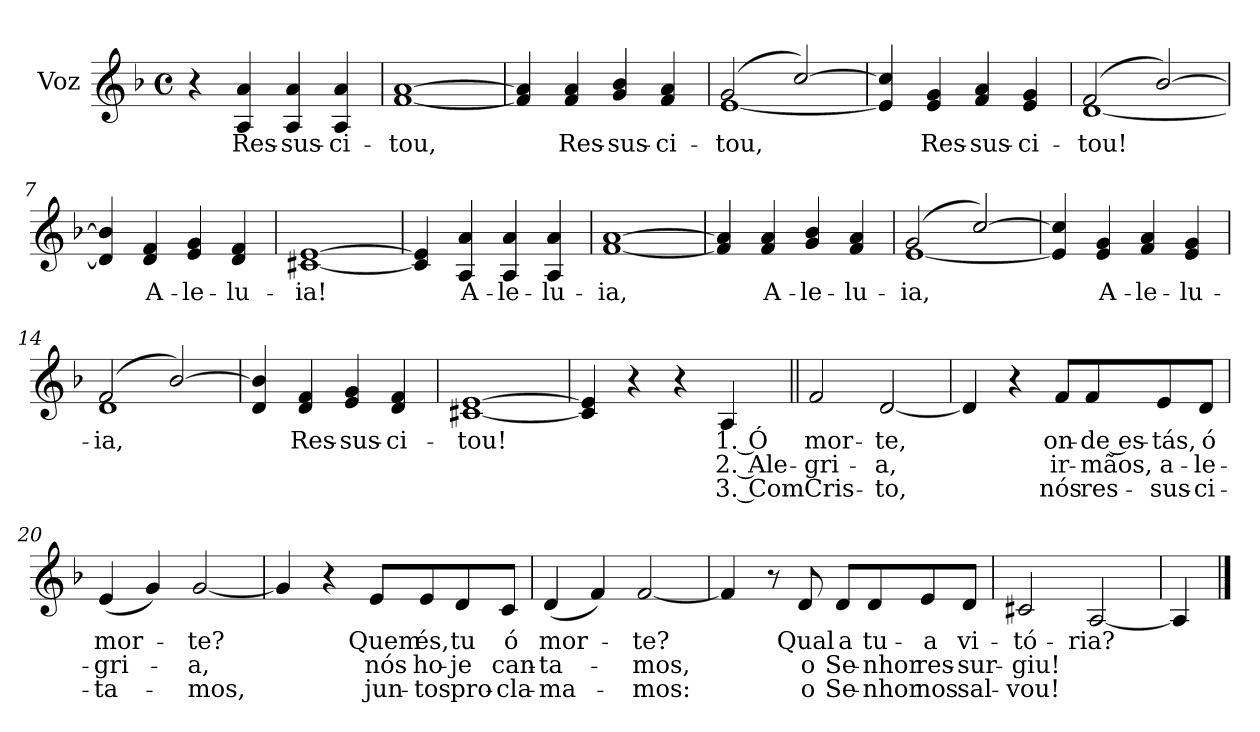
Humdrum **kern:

**kern	**text	**text	**text
*part1	*part1	*part1	*part1
*staff1	*staff1	*staff1	*staff1
*I"Voz	*	*	*
*I'Vo.	*	*	*
*clefG2	*	*	*
*k[b-]	*	*	*
*M4/4	*	*	*
*met(c)	*	*	*
*MM150	*	*	*
=1	=1	=1	=1
4r	.	.	.
!	!LO:LY:b	!	!
4A/ 4a/	Res-	.	.
!	!LO:LY:b	!	!
4A/ 4a/	-sus-	.	.
!	!LO:LY:b	!	!
4A/ 4a/	-ci-	.	.
=2	=2	=2	=2
!	!LO:LY:b	!	!
[1f [1a	-tou,	.	.
=3	=3	=3	=3
4f/] 4a/]	.	.	.
!	!LO:LY:b	!	!
4f/ 4a/	Res-	.	.
!	!LO:LY:b	!	!
4g/ 4b-/	-sus-	.	.
!	!LO:LY:b	!	!
4f/ 4a/	-ci-	.	.
=4	=4	=4	=4
!	!LO:LY:b	!	!
*^	*	*	*
(>2g/	[1e	-tou,	.	.
[2cc/)	.	.	.	.
*v	*v	*	*	*
=5	=5	=5	=5
4e/] 4cc/]	.	.	.
!	!LO:LY:b	!	!
4e/ 4g/	Res-	.	.
!	!LO:LY:b	!	!
4f/ 4a/	-sus-	.	.
!	!LO:LY:b	!	!
4e/ 4g/	-ci-	.	.
=6	=6	=6	=6
!	!LO:LY:b	!	!
*^	*	*	*
(>2f/	[1d	-tou!	.	.
[2b-/)	.	.	.	.
*v	*v	*	*	*
=7	=7	=7	=7
4d/] 4b-/]	.	.	.
!	!LO:LY:b	!	!
4d/ 4f/	A-	.	.
!	!LO:LY:b	!	!
4e/ 4g/	-le-	.	.
!	!LO:LY:b	!	!
4d/ 4f/	-lu-	.	.
=8	=8	=8	=8
!	!LO:LY:b	!	!
[1c#X [1e	-ia!	.	.
=9	=9	=9	=9
4c#/] 4e/]	.	.	.
!	!LO:LY:b	!	!
4A/ 4a/	A-	.	.
!	!LO:LY:b	!	!
4A/ 4a/	-le-	.	.
!	!LO:LY:b	!	!
4A/ 4a/	-lu-	.	.
!!LO:LB:g=z
=10	=10	=10	=10
!	!LO:LY:b	!	!
[1f [1a	-ia,	.	.
=11	=11	=11	=11
4f/] 4a/]	.	.	.
!	!LO:LY:b	!	!
4f/ 4a/	A-	.	.
!	!LO:LY:b	!	!
4g/ 4b-/	-le-	.	.
!	!LO:LY:b	!	!
4f/ 4a/	-lu-	.	.
=12	=12	=12	=12
!	!LO:LY:b	!	!
*^	*	*	*
(>2g/	[1e	-ia,	.	.
[2cc/)	.	.	.	.
*v	*v	*	*	*
=13	=13	=13	=13
4e/] 4cc/]	.	.	.
!	!LO:LY:b	!	!
4e/ 4g/	A-	.	.
!	!LO:LY:b	!	!
4f/ 4a/	-le-	.	.
!	!LO:LY:b	!	!
4e/ 4g/	-lu-	.	.
=14	=14	=14	=14
!	!LO:LY:b	!	!
*^	*	*	*
(>2f/	1d	-ia,	.	.
[2b-/)	.	.	.	.
*v	*v	*	*	*
=15	=15	=15	=15
4d/ 4b-/]	.	.	.
!	!LO:LY:b	!	!
4d/ 4f/	Res-	.	.
!	!LO:LY:b	!	!
4e/ 4g/	-sus-	.	.
!	!LO:LY:b	!	!
4d/ 4f/	-ci-	.	.
=16	=16	=16	=16
!	!LO:LY:b	!	!
[1c#X [1e	-tou!	.	.
=17	=17	=17	=17
4c#/] 4e/]	.	.	.
4r	.	.	.
4r	.	.	.
!	!LO:LY:b	!LO:LY:b	!LO:LY:b
4A/	1. Ó	2. Ale-	3. Com
!!LO:LB:g=z
=18||	=18||	=18||	=18||
!	!LO:LY:b	!LO:LY:b	!LO:LY:b
2f/	mor-	-gri-	Cris-
!	!LO:LY:b	!LO:LY:b	!LO:LY:b
[2d/	-te,	-a,	-to,
=19	=19	=19	=19
4d/]	.	.	.
4r	.	.	.
!	!LO:LY:b	!LO:LY:b	!LO:LY:b
8f/L	on-	ir-	nós
!	!LO:LY:b	!LO:LY:b	!LO:LY:b
8f/	-de es-	-mãos,	res-
!	!LO:LY:b	!LO:LY:b	!LO:LY:b
8e/	-tás,	a-	-sus-
!	!LO:LY:b	!LO:LY:b	!LO:LY:b
8d/J	ó	-le-	-ci-
=20	=20	=20	=20
!	!LO:LY:b	!LO:LY:b	!LO:LY:b
(<4e/	mor-	-gri-	-ta-
4g/)	.	.	.
!	!LO:LY:b	!LO:LY:b	!LO:LY:b
[2g/	-te?	-a,	-mos,
=21	=21	=21	=21
4g/]	.	.	.
4r	.	.	.
!	!LO:LY:b	!LO:LY:b	!LO:LY:b
8e/L	Quem	nós	jun-
!	!LO:LY:b	!LO:LY:b	!LO:LY:b
8e/	és,	ho-	-tos
!	!LO:LY:b	!LO:LY:b	!LO:LY:b
8d/	tu	-je	pro-
!	!LO:LY:b	!LO:LY:b	!LO:LY:b
8c/J	ó	can-	-cla-
=22	=22	=22	=22
!	!LO:LY:b	!LO:LY:b	!LO:LY:b
(<4d/	mor-	-ta-	-ma-
4f/)	.	.	.
!	!LO:LY:b	!LO:LY:b	!LO:LY:b
[2f/	-te?	-mos,	-mos:
!!LO:LB:g=z
=23	=23	=23	=23
4f/]	.	.	.
8r	.	.	.
!	!LO:LY:b	!LO:LY:b	!LO:LY:b
8d/	Qual	o	o
!	!LO:LY:b	!LO:LY:b	!LO:LY:b
8d/L	a	Se-	Se-
!	!LO:LY:b	!LO:LY:b	!LO:LY:b
8d/	tu-	-nhor	-nhor
!	!LO:LY:b	!LO:LY:b	!LO:LY:b
8e/	-a	res-	nos
!	!LO:LY:b	!LO:LY:b	!LO:LY:b
8d/J	vi-	-sur-	sal-
=24	=24	=24	=24
!	!LO:LY:b	!LO:LY:b	!LO:LY:b
2c#X/	-tó-	-giu!	-vou!
!	!LO:LY:b	!	!
[2A/	-ria?	.	.
=25	=25	=25	=25
4A/]	.	.	.
==	==	==	==
*-	*-	*-	*-
